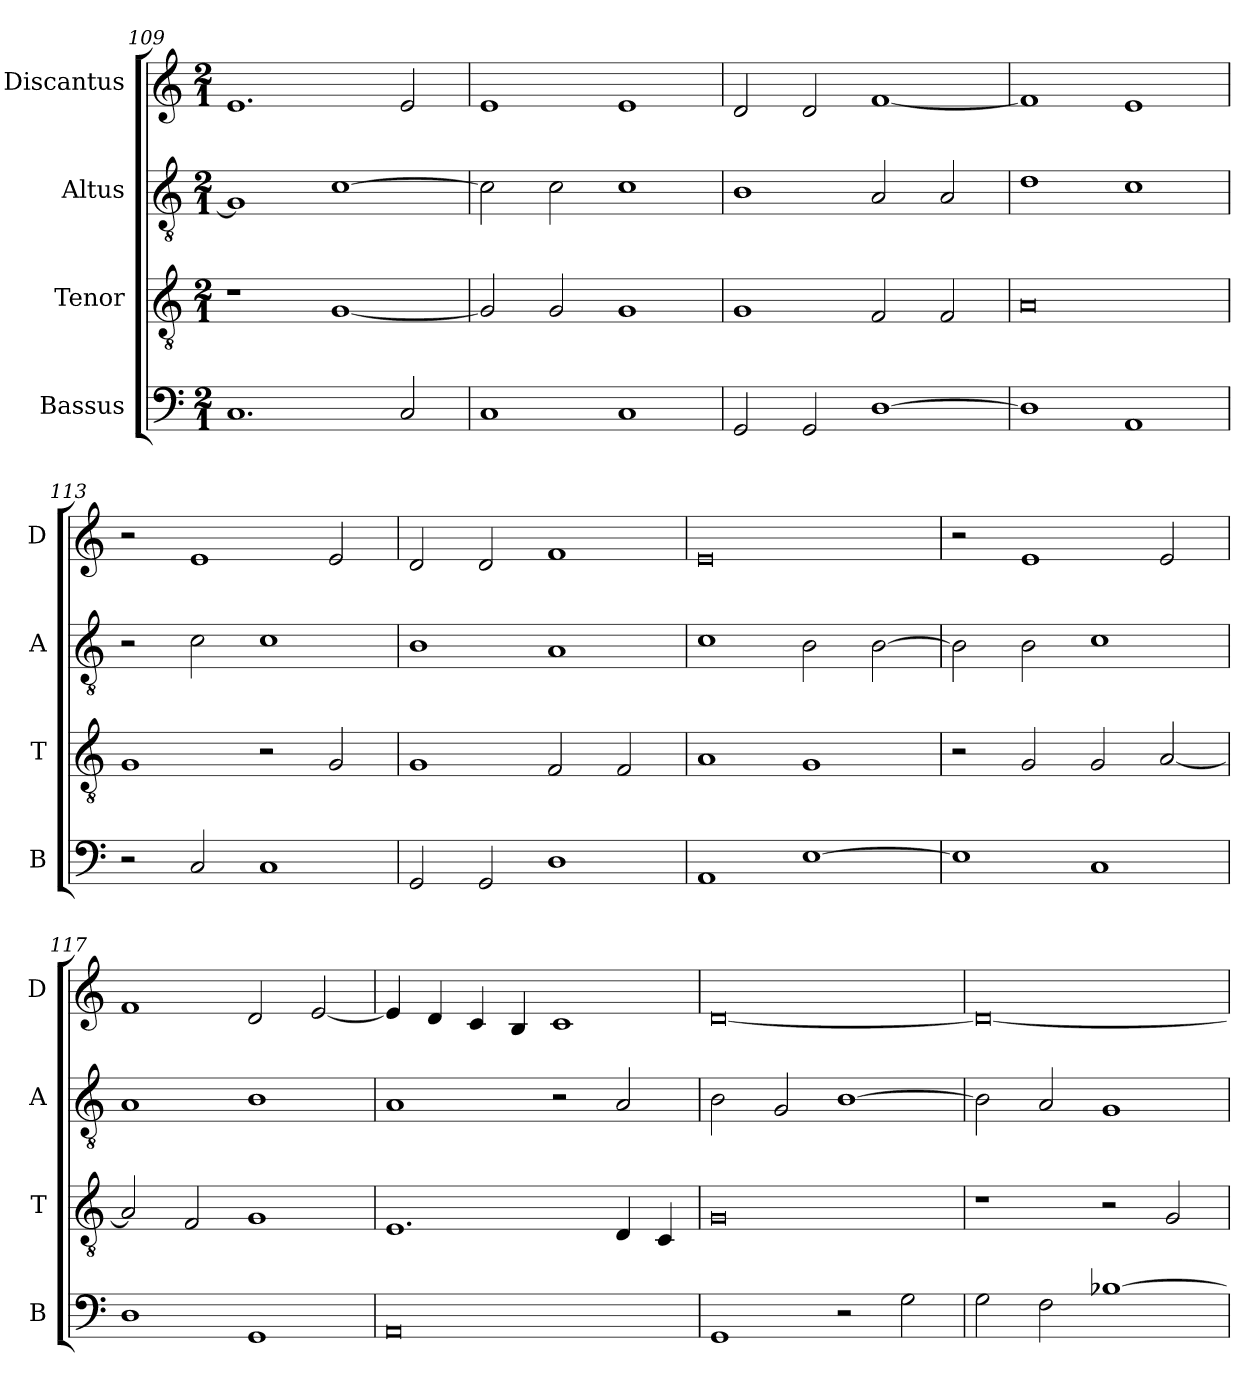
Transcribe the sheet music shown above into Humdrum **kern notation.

**kern	**kern	**kern	**kern
*part4	*part3	*part2	*part1
*staff4	*staff3	*staff2	*staff1
*I"Bassus	*I"Tenor	*I"Altus	*I"Discantus
*I'B	*I'T	*I'A	*I'D
*clefF4	*clefGv2	*clefGv2	*clefG2
*k[]	*k[]	*k[]	*k[]
*M2/1	*M2/1	*M2/1	*M2/1
=109	=109	=109	=109
1.C	1r	1G]	1.e
.	[1G	[1c	.
2C/	.	.	2e/
=110	=110	=110	=110
1C	2G/]	2c\]	1e
.	2G/	2c\	.
1C	1G	1c	1e
=111	=111	=111	=111
2GG/	1G	1B	2d/
2GG/	.	.	2d/
[1D	2F/	2A/	[1f
.	2F/	2A/	.
=112	=112	=112	=112
1D]	0A	1d	1f]
1AA	.	1c	1e
=113	=113	=113	=113
2r	1G	2r	2r
2C/	.	2c\	1e
1C	2r	1c	.
.	2G/	.	2e/
=114	=114	=114	=114
2GG/	1G	1B	2d/
2GG/	.	.	2d/
1D	2F/	1A	1f
.	2F/	.	.
=115	=115	=115	=115
1AA	1A	1c	0e
[1E	1G	2B\	.
.	.	[2B\	.
=116	=116	=116	=116
1E]	2r	2B\]	2r
.	2G/	2B\	1e
1C	2G/	1c	.
.	[2A/	.	2e/
=117	=117	=117	=117
1D	2A/]	1A	1f
.	2F/	.	.
1GG	1G	1B	2d/
.	.	.	[2e/
=118	=118	=118	=118
0AA	1.E	1A	4e/]
.	.	.	4d/
.	.	.	4c/
.	.	.	4B/
.	.	2r	1c
.	4D/	2A/	.
.	4C/	.	.
=119	=119	=119	=119
1GG	0G	2B\	[0d
.	.	2G/	.
2r	.	[1B	.
2G\	.	.	.
=120	=120	=120	=120
2G\	1r	2B\]	0d_
2F\	.	2A/	.
[1B-X	2r	1G	.
.	2G/	.	.
=	=	=	=
*-	*-	*-	*-
